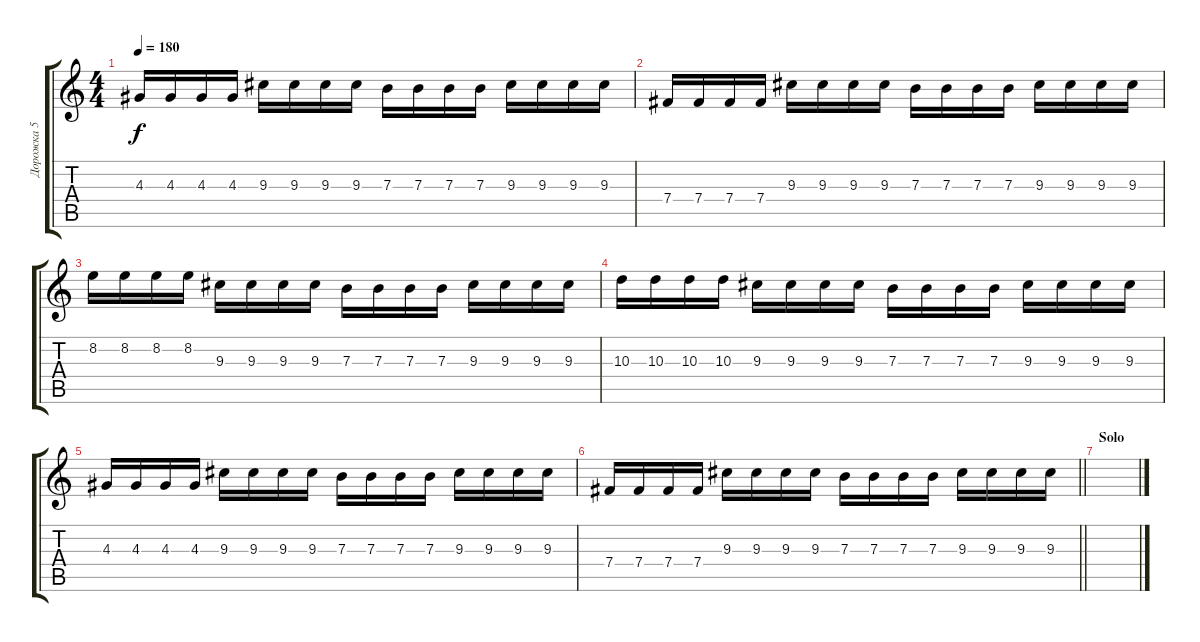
\track ("Дорожка 5" "Дорожка 5") {instrument distortionguitar}
\staff {score tabs}
\tuning (Db4 Ab3 E3 B2 Gb2 B1) {hide}
\ts (4 4)
\tempo 180
\clef g2
\ks c
4.3.16{dy f} 4.3.16 4.3.16 4.3.16 9.3.16 9.3.16 9.3.16 9.3.16 7.3.16 7.3.16 7.3.16 7.3.16 9.3.16 9.3.16 9.3.16 9.3.16 |
7.4.16 7.4.16 7.4.16 7.4.16 9.3.16 9.3.16 9.3.16 9.3.16 7.3.16 7.3.16 7.3.16 7.3.16 9.3.16 9.3.16 9.3.16 9.3.16 |
8.2.16 8.2.16 8.2.16 8.2.16 9.3.16 9.3.16 9.3.16 9.3.16 7.3.16 7.3.16 7.3.16 7.3.16 9.3.16 9.3.16 9.3.16 9.3.16 |
10.3.16 10.3.16 10.3.16 10.3.16 9.3.16 9.3.16 9.3.16 9.3.16 7.3.16 7.3.16 7.3.16 7.3.16 9.3.16 9.3.16 9.3.16 9.3.16 |
4.3.16 4.3.16 4.3.16 4.3.16 9.3.16 9.3.16 9.3.16 9.3.16 7.3.16 7.3.16 7.3.16 7.3.16 9.3.16 9.3.16 9.3.16 9.3.16 |
\barLineRight lightlight
7.4.16 7.4.16 7.4.16 7.4.16 9.3.16 9.3.16 9.3.16 9.3.16 7.3.16 7.3.16 7.3.16 7.3.16 9.3.16 9.3.16 9.3.16 9.3.16 |
\section ("" "Solo")
